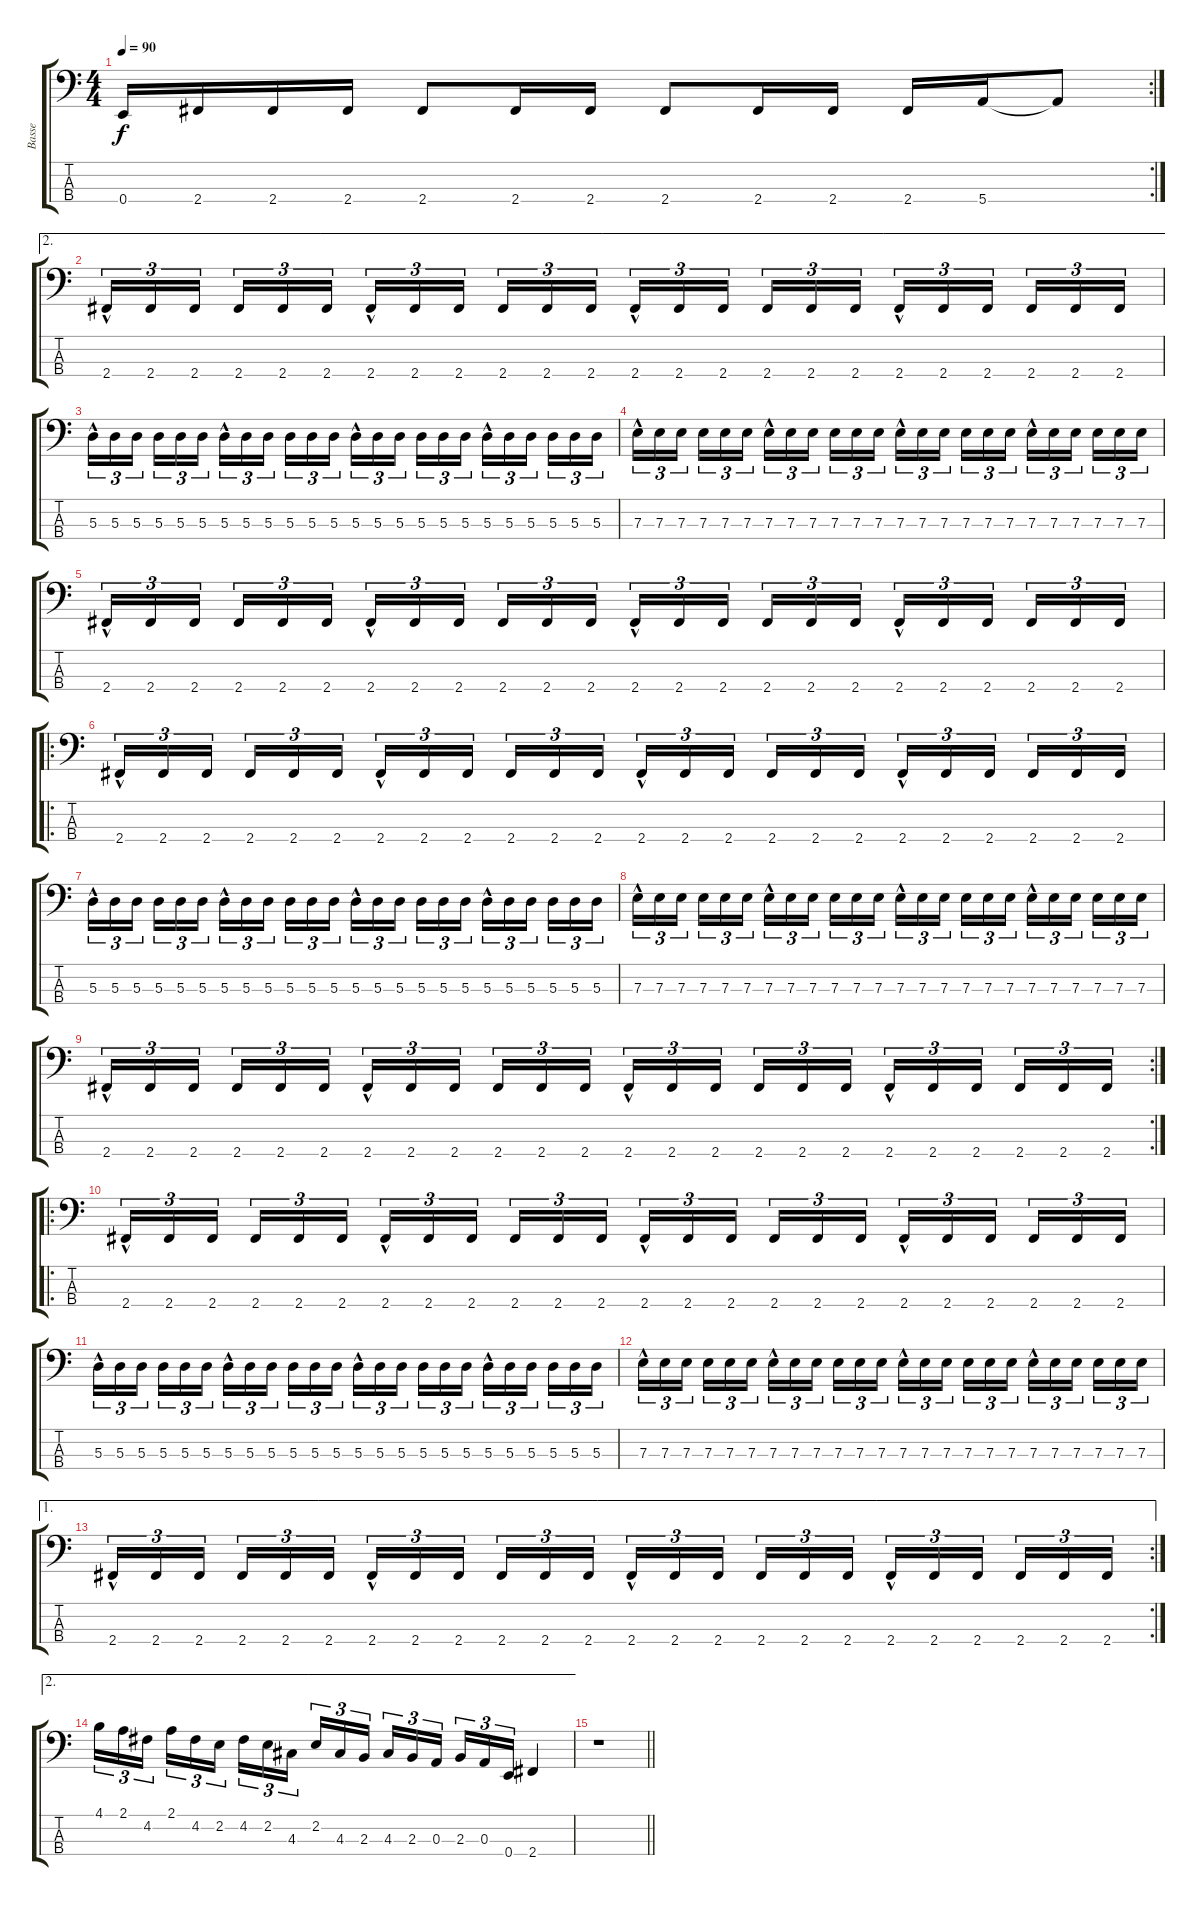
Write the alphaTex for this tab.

\track ("Basse" "Basse") {instrument electricbassfinger}
\staff {score tabs}
\tuning (G2 D2 A1 E1) {hide}
\rc 2
\ts (4 4)
\tempo 90
\clef f4
\ks c
0.4.16{dy f} 2.4.16 2.4.16 2.4.16 2.4.8 2.4.16 2.4.16 2.4.8 2.4.16 2.4.16 2.4.16 5.4.16 5.4{t}.8 |
\ae 2
2.4{hac}.16{tu (3 2)} 2.4.16{tu (3 2)} 2.4.16{tu (3 2)} 2.4.16{tu (3 2)} 2.4.16{tu (3 2)} 2.4.16{tu (3 2)} 2.4{hac}.16{tu (3 2)} 2.4.16{tu (3 2)} 2.4.16{tu (3 2)} 2.4.16{tu (3 2)} 2.4.16{tu (3 2)} 2.4.16{tu (3 2)} 2.4{hac}.16{tu (3 2)} 2.4.16{tu (3 2)} 2.4.16{tu (3 2)} 2.4.16{tu (3 2)} 2.4.16{tu (3 2)} 2.4.16{tu (3 2)} 2.4{hac}.16{tu (3 2)} 2.4.16{tu (3 2)} 2.4.16{tu (3 2)} 2.4.16{tu (3 2)} 2.4.16{tu (3 2)} 2.4.16{tu (3 2)} |
5.3{hac}.16{tu (3 2)} 5.3.16{tu (3 2)} 5.3.16{tu (3 2)} 5.3.16{tu (3 2)} 5.3.16{tu (3 2)} 5.3.16{tu (3 2)} 5.3{hac}.16{tu (3 2)} 5.3.16{tu (3 2)} 5.3.16{tu (3 2)} 5.3.16{tu (3 2)} 5.3.16{tu (3 2)} 5.3.16{tu (3 2)} 5.3{hac}.16{tu (3 2)} 5.3.16{tu (3 2)} 5.3.16{tu (3 2)} 5.3.16{tu (3 2)} 5.3.16{tu (3 2)} 5.3.16{tu (3 2)} 5.3{hac}.16{tu (3 2)} 5.3.16{tu (3 2)} 5.3.16{tu (3 2)} 5.3.16{tu (3 2)} 5.3.16{tu (3 2)} 5.3.16{tu (3 2)} |
7.3{hac}.16{tu (3 2)} 7.3.16{tu (3 2)} 7.3.16{tu (3 2)} 7.3.16{tu (3 2)} 7.3.16{tu (3 2)} 7.3.16{tu (3 2)} 7.3{hac}.16{tu (3 2)} 7.3.16{tu (3 2)} 7.3.16{tu (3 2)} 7.3.16{tu (3 2)} 7.3.16{tu (3 2)} 7.3.16{tu (3 2)} 7.3{hac}.16{tu (3 2)} 7.3.16{tu (3 2)} 7.3.16{tu (3 2)} 7.3.16{tu (3 2)} 7.3.16{tu (3 2)} 7.3.16{tu (3 2)} 7.3{hac}.16{tu (3 2)} 7.3.16{tu (3 2)} 7.3.16{tu (3 2)} 7.3.16{tu (3 2)} 7.3.16{tu (3 2)} 7.3.16{tu (3 2)} |
2.4{hac}.16{tu (3 2)} 2.4.16{tu (3 2)} 2.4.16{tu (3 2)} 2.4.16{tu (3 2)} 2.4.16{tu (3 2)} 2.4.16{tu (3 2)} 2.4{hac}.16{tu (3 2)} 2.4.16{tu (3 2)} 2.4.16{tu (3 2)} 2.4.16{tu (3 2)} 2.4.16{tu (3 2)} 2.4.16{tu (3 2)} 2.4{hac}.16{tu (3 2)} 2.4.16{tu (3 2)} 2.4.16{tu (3 2)} 2.4.16{tu (3 2)} 2.4.16{tu (3 2)} 2.4.16{tu (3 2)} 2.4{hac}.16{tu (3 2)} 2.4.16{tu (3 2)} 2.4.16{tu (3 2)} 2.4.16{tu (3 2)} 2.4.16{tu (3 2)} 2.4.16{tu (3 2)} |
\ro
2.4{hac}.16{tu (3 2)} 2.4.16{tu (3 2)} 2.4.16{tu (3 2)} 2.4.16{tu (3 2)} 2.4.16{tu (3 2)} 2.4.16{tu (3 2)} 2.4{hac}.16{tu (3 2)} 2.4.16{tu (3 2)} 2.4.16{tu (3 2)} 2.4.16{tu (3 2)} 2.4.16{tu (3 2)} 2.4.16{tu (3 2)} 2.4{hac}.16{tu (3 2)} 2.4.16{tu (3 2)} 2.4.16{tu (3 2)} 2.4.16{tu (3 2)} 2.4.16{tu (3 2)} 2.4.16{tu (3 2)} 2.4{hac}.16{tu (3 2)} 2.4.16{tu (3 2)} 2.4.16{tu (3 2)} 2.4.16{tu (3 2)} 2.4.16{tu (3 2)} 2.4.16{tu (3 2)} |
5.3{hac}.16{tu (3 2)} 5.3.16{tu (3 2)} 5.3.16{tu (3 2)} 5.3.16{tu (3 2)} 5.3.16{tu (3 2)} 5.3.16{tu (3 2)} 5.3{hac}.16{tu (3 2)} 5.3.16{tu (3 2)} 5.3.16{tu (3 2)} 5.3.16{tu (3 2)} 5.3.16{tu (3 2)} 5.3.16{tu (3 2)} 5.3{hac}.16{tu (3 2)} 5.3.16{tu (3 2)} 5.3.16{tu (3 2)} 5.3.16{tu (3 2)} 5.3.16{tu (3 2)} 5.3.16{tu (3 2)} 5.3{hac}.16{tu (3 2)} 5.3.16{tu (3 2)} 5.3.16{tu (3 2)} 5.3.16{tu (3 2)} 5.3.16{tu (3 2)} 5.3.16{tu (3 2)} |
7.3{hac}.16{tu (3 2)} 7.3.16{tu (3 2)} 7.3.16{tu (3 2)} 7.3.16{tu (3 2)} 7.3.16{tu (3 2)} 7.3.16{tu (3 2)} 7.3{hac}.16{tu (3 2)} 7.3.16{tu (3 2)} 7.3.16{tu (3 2)} 7.3.16{tu (3 2)} 7.3.16{tu (3 2)} 7.3.16{tu (3 2)} 7.3{hac}.16{tu (3 2)} 7.3.16{tu (3 2)} 7.3.16{tu (3 2)} 7.3.16{tu (3 2)} 7.3.16{tu (3 2)} 7.3.16{tu (3 2)} 7.3{hac}.16{tu (3 2)} 7.3.16{tu (3 2)} 7.3.16{tu (3 2)} 7.3.16{tu (3 2)} 7.3.16{tu (3 2)} 7.3.16{tu (3 2)} |
\rc 2
2.4{hac}.16{tu (3 2)} 2.4.16{tu (3 2)} 2.4.16{tu (3 2)} 2.4.16{tu (3 2)} 2.4.16{tu (3 2)} 2.4.16{tu (3 2)} 2.4{hac}.16{tu (3 2)} 2.4.16{tu (3 2)} 2.4.16{tu (3 2)} 2.4.16{tu (3 2)} 2.4.16{tu (3 2)} 2.4.16{tu (3 2)} 2.4{hac}.16{tu (3 2)} 2.4.16{tu (3 2)} 2.4.16{tu (3 2)} 2.4.16{tu (3 2)} 2.4.16{tu (3 2)} 2.4.16{tu (3 2)} 2.4{hac}.16{tu (3 2)} 2.4.16{tu (3 2)} 2.4.16{tu (3 2)} 2.4.16{tu (3 2)} 2.4.16{tu (3 2)} 2.4.16{tu (3 2)} |
\ro
2.4{hac}.16{tu (3 2)} 2.4.16{tu (3 2)} 2.4.16{tu (3 2)} 2.4.16{tu (3 2)} 2.4.16{tu (3 2)} 2.4.16{tu (3 2)} 2.4{hac}.16{tu (3 2)} 2.4.16{tu (3 2)} 2.4.16{tu (3 2)} 2.4.16{tu (3 2)} 2.4.16{tu (3 2)} 2.4.16{tu (3 2)} 2.4{hac}.16{tu (3 2)} 2.4.16{tu (3 2)} 2.4.16{tu (3 2)} 2.4.16{tu (3 2)} 2.4.16{tu (3 2)} 2.4.16{tu (3 2)} 2.4{hac}.16{tu (3 2)} 2.4.16{tu (3 2)} 2.4.16{tu (3 2)} 2.4.16{tu (3 2)} 2.4.16{tu (3 2)} 2.4.16{tu (3 2)} |
5.3{hac}.16{tu (3 2)} 5.3.16{tu (3 2)} 5.3.16{tu (3 2)} 5.3.16{tu (3 2)} 5.3.16{tu (3 2)} 5.3.16{tu (3 2)} 5.3{hac}.16{tu (3 2)} 5.3.16{tu (3 2)} 5.3.16{tu (3 2)} 5.3.16{tu (3 2)} 5.3.16{tu (3 2)} 5.3.16{tu (3 2)} 5.3{hac}.16{tu (3 2)} 5.3.16{tu (3 2)} 5.3.16{tu (3 2)} 5.3.16{tu (3 2)} 5.3.16{tu (3 2)} 5.3.16{tu (3 2)} 5.3{hac}.16{tu (3 2)} 5.3.16{tu (3 2)} 5.3.16{tu (3 2)} 5.3.16{tu (3 2)} 5.3.16{tu (3 2)} 5.3.16{tu (3 2)} |
7.3{hac}.16{tu (3 2)} 7.3.16{tu (3 2)} 7.3.16{tu (3 2)} 7.3.16{tu (3 2)} 7.3.16{tu (3 2)} 7.3.16{tu (3 2)} 7.3{hac}.16{tu (3 2)} 7.3.16{tu (3 2)} 7.3.16{tu (3 2)} 7.3.16{tu (3 2)} 7.3.16{tu (3 2)} 7.3.16{tu (3 2)} 7.3{hac}.16{tu (3 2)} 7.3.16{tu (3 2)} 7.3.16{tu (3 2)} 7.3.16{tu (3 2)} 7.3.16{tu (3 2)} 7.3.16{tu (3 2)} 7.3{hac}.16{tu (3 2)} 7.3.16{tu (3 2)} 7.3.16{tu (3 2)} 7.3.16{tu (3 2)} 7.3.16{tu (3 2)} 7.3.16{tu (3 2)} |
\ae 1
\rc 2
2.4{hac}.16{tu (3 2)} 2.4.16{tu (3 2)} 2.4.16{tu (3 2)} 2.4.16{tu (3 2)} 2.4.16{tu (3 2)} 2.4.16{tu (3 2)} 2.4{hac}.16{tu (3 2)} 2.4.16{tu (3 2)} 2.4.16{tu (3 2)} 2.4.16{tu (3 2)} 2.4.16{tu (3 2)} 2.4.16{tu (3 2)} 2.4{hac}.16{tu (3 2)} 2.4.16{tu (3 2)} 2.4.16{tu (3 2)} 2.4.16{tu (3 2)} 2.4.16{tu (3 2)} 2.4.16{tu (3 2)} 2.4{hac}.16{tu (3 2)} 2.4.16{tu (3 2)} 2.4.16{tu (3 2)} 2.4.16{tu (3 2)} 2.4.16{tu (3 2)} 2.4.16{tu (3 2)} |
\ae 2
4.1.16{tu (3 2)} 2.1.16{tu (3 2)} 4.2.16{tu (3 2)} 2.1.16{tu (3 2)} 4.2.16{tu (3 2)} 2.2.16{tu (3 2)} 4.2.16{tu (3 2)} 2.2.16{tu (3 2)} 4.3.16{tu (3 2)} 2.2.16{tu (3 2)} 4.3.16{tu (3 2)} 2.3.16{tu (3 2)} 4.3.16{tu (3 2)} 2.3.16{tu (3 2)} 0.3.16{tu (3 2)} 2.3.16{tu (3 2)} 0.3.16{tu (3 2)} 0.4.16{tu (3 2)} 2.4.4 |
\barLineRight lightlight
r.1
